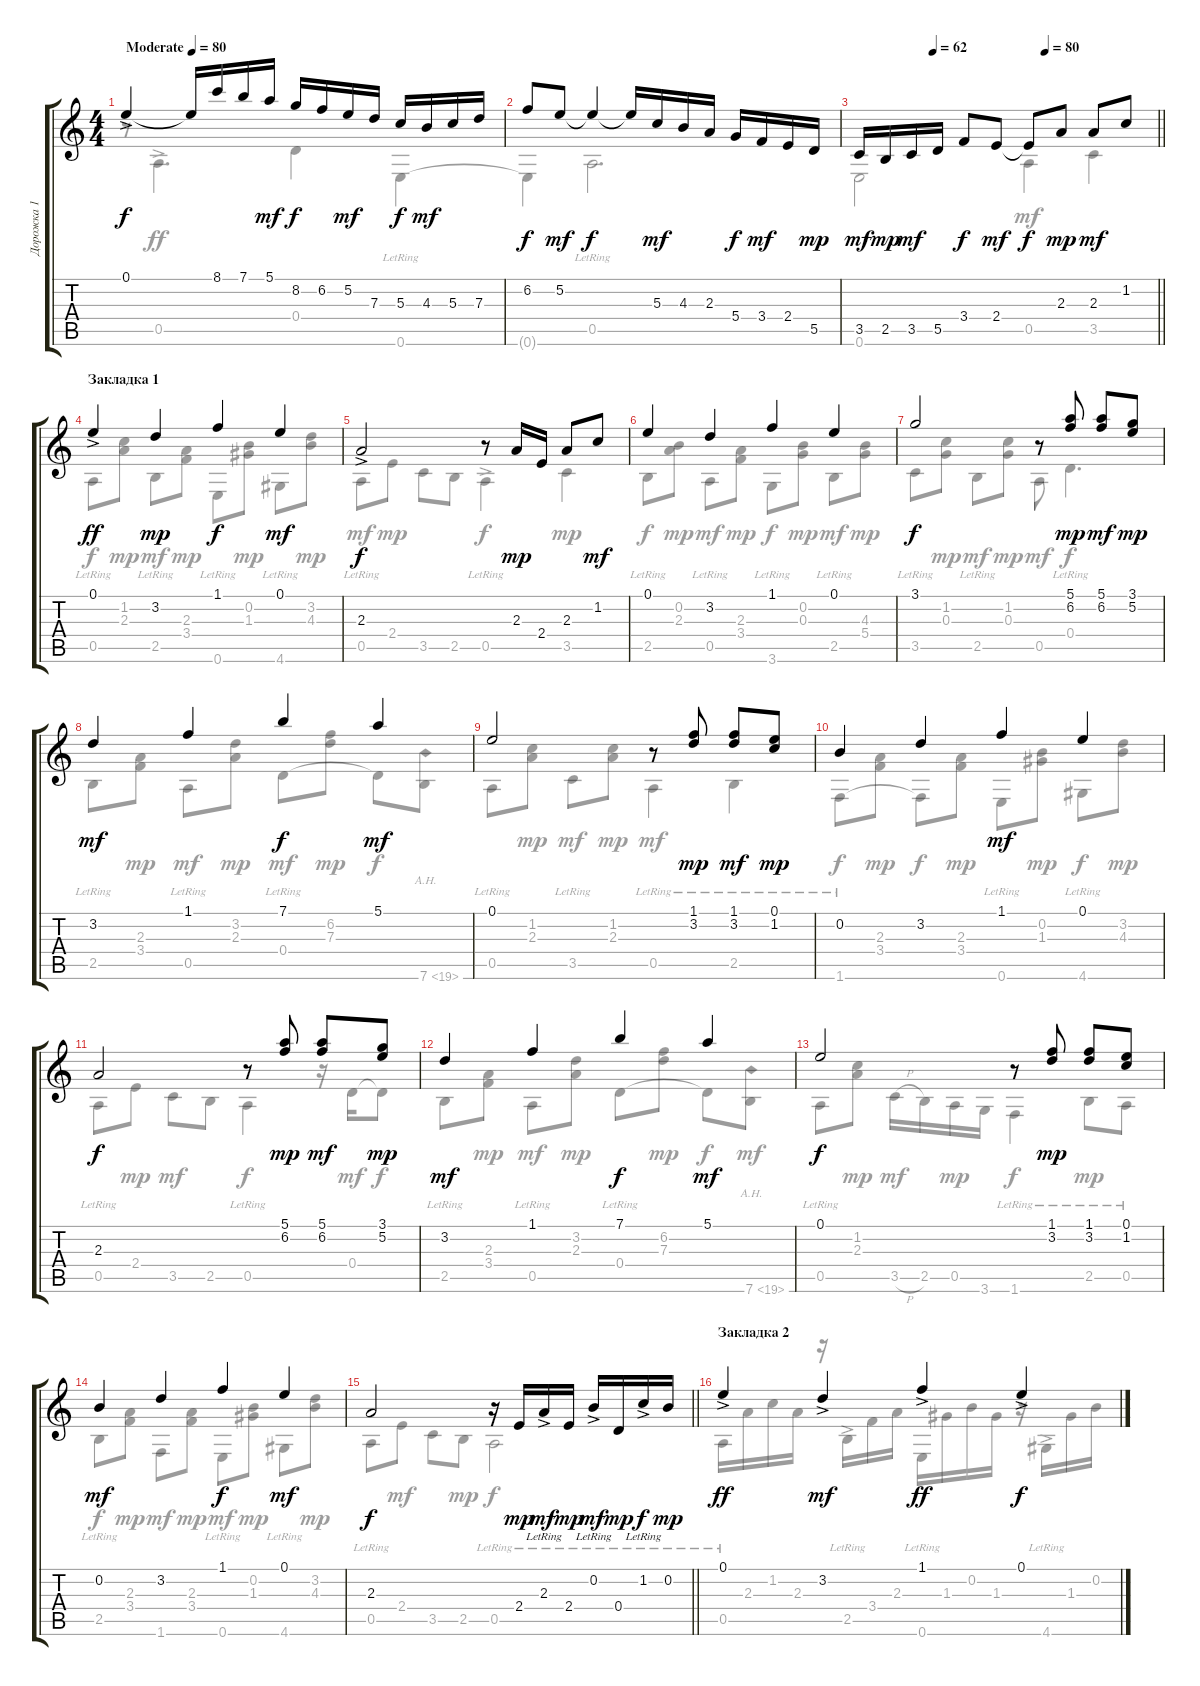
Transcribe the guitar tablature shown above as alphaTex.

\track ("Дорожка 1" "Дорожка 1") {instrument acousticguitarsteel}
\staff {score tabs}
\tuning (E4 B3 G3 D3 A2 E2) {hide}
\voice
\ts (4 4)
\tempo (80 "Moderate")
\clef g2
\ks c
0.1{ac}.4{dy f instrument acousticguitarsteel} 0.1{t}.16 8.1.16 7.1.16 5.1.16{dy mf} 8.2.16{dy f} 6.2.16 5.2.16{dy mf} 7.3.16 5.3.16{dy f} 4.3.16{dy mf} 5.3.16 7.3.16 |
6.2.8{dy f} 5.2.8{dy mf} 5.2{t}.4{dy f} 5.2{t}.16 5.3.16{dy mf} 4.3.16 2.3.16 5.4.16{dy f} 3.4.16{dy mf} 2.4.16 5.5.16{dy mp} |
\tempo (62 0.25)
\tempo (80 0.625)
\barLineRight lightlight
3.5.16{dy mf} 2.5.16{dy mp} 3.5.16{dy mf} 5.5.16 3.4.8{dy f} 2.4.8{dy mf} 2.4{t}.8{dy f} 2.3.8{dy mp} 2.3.8{dy mf} 1.2.8 |
\section ("" "Закладка 1")
0.1{ac}.4{dy ff} 3.2.4{dy mp} 1.1.4{dy f} 0.1.4{dy mf} |
2.3{ac}.2{dy f} r.8 2.3.16{dy mp} 2.4.16 2.3.8 1.2.8{dy mf} |
0.1.4 3.2.4 1.1.4 0.1.4 |
3.1.2{dy f} r.8 (5.1 6.2).8{dy mp} (5.1 6.2).8{dy mf} (3.1 5.2).8{dy mp} |
3.2.4{dy mf} 1.1.4 7.1.4{dy f} 5.1.4{dy mf} |
0.1.2 r.8 (1.1 3.2).8{dy mp} (1.1 3.2).8{dy mf} (0.1 1.2).8{dy mp} |
0.2.4 3.2.4 1.1.4{dy mf} 0.1.4 |
2.3.2{dy f} r.8 (5.1 6.2).8{dy mp} (5.1 6.2).8{dy mf} (3.1 5.2).8{dy mp} |
3.2.4{dy mf} 1.1.4 7.1.4{dy f} 5.1.4{dy mf} |
0.1.2{dy f} r.8 (1.1 3.2).8{dy mp} (1.1 3.2).8 (0.1 1.2).8 |
0.2.4{dy mf} 3.2.4 1.1.4{dy f} 0.1.4{dy mf} |
\barLineRight lightlight
2.3.2{dy f} r.16 2.4.16{dy mp} 2.3{ac lr}.16{dy mf} 2.4.16{dy mp} 0.2{ac lr}.16{dy mf} 0.4.16{dy mp} 1.2{ac lr}.16{dy f} 0.2.16{dy mp} |
\section ("" "Закладка 2")
0.1{ac}.4{dy ff} 3.2{ac}.4{dy mf} 1.1{ac}.4{dy ff} 0.1{ac}.4{dy f}
\voice
\clef g2
\ottava regular
\simile none
\ks c
r.8{dy ff} 0.5{ac}.4{d} 0.4.4{dy f} 0.6{lr}.4 |
0.6{t}.4 0.5{lr}.2{d} |
\barLineRight lightlight
0.6.2 0.5.4{dy mf} 3.5.4 |
0.5{lr}.8{dy f} (1.2 2.3).8{dy mp} 2.5{lr}.8{dy mf} (2.3 3.4).8{dy mp} 0.6{lr}.8{dy f} (0.2 1.3).8{dy mp} 4.6{lr}.8{dy mf} (3.2 4.3).8{dy mp} |
0.5{lr}.8{dy mf} 2.4.8{dy mp} 3.5.8 2.5.8 0.5{ac lr}.4{dy f} 3.5.4{dy mp} |
2.5{lr}.8{dy f} (0.2 2.3).8{dy mp} 0.5{lr}.8{dy mf} (2.3 3.4).8{dy mp} 3.6{lr}.8{dy f} (0.2 0.3).8{dy mp} 2.5{lr}.8{dy mf} (4.3 5.4).8{dy mp} |
3.5{lr}.8{dy f} (1.2 0.3).8{dy mp} 2.5{lr}.8{dy mf} (1.2 0.3).8{dy mp} 0.5.8{dy mf} 0.4{lr}.4{d dy f} |
2.5{lr}.8 (2.3 3.4).8{dy mp} 0.5{lr}.8{dy mf} (3.2 2.3).8{dy mp} 0.4{lr}.8{dy mf} (6.2 7.3).8{dy mp} 0.4{t}.8{dy f} 7.6{ah 12}.8 |
0.5{lr}.8 (1.2 2.3).8{dy mp} 3.5{lr}.8{dy mf} (1.2 2.3).8{dy mp} 0.5{lr}.4{dy mf} 2.5{lr}.4 |
1.6{lr}.8{dy f} (2.3 3.4).8{dy mp} 1.6{t}.8{dy f} (2.3 3.4).8{dy mp} 0.6{lr}.8{dy mf} (0.2 1.3).8{dy mp} 4.6{lr}.8{dy f} (3.2 4.3).8{dy mp} |
0.5{lr}.8{dy f} 2.4.8{dy mp} 3.5.8{dy mf} 2.5.8 0.5{lr}.4{dy f} r.16 0.4.16{dy mf} 0.4{t}.8{dy f} |
2.5{lr}.8 (2.3 3.4).8{dy mp} 0.5{lr}.8{dy mf} (3.2 2.3).8{dy mp} 0.4{lr}.8{dy f} (6.2 7.3).8{dy mp} 0.4{t}.8{dy f} 7.6{ah 12}.8{dy mf} |
0.5{lr}.8{dy f} (1.2 2.3).8{dy mp} 3.5{h}.16{dy mf} 2.5.16 0.5.16{dy mp} 3.6.16 1.6{lr}.4{dy f} 2.5{lr}.8{dy mp} 0.5{lr}.8 |
2.5{lr}.8{dy f} (2.3 3.4).8{dy mp} 1.6.8{dy mf} (2.3 3.4).8{dy mp} 0.6{lr}.8{dy mf} (0.2 1.3).8{dy mp} 4.6{lr}.8{dy mf} (3.2 4.3).8{dy mp} |
\barLineRight lightlight
0.5{lr}.8{dy f} 2.4.8{dy mf} 3.5.8 2.5.8{dy mp} 0.5{lr}.2{dy f} |
0.5{lr}.16 2.3.16 1.2.16 2.3.16 r.16 2.5{ac lr}.16 3.4.16 2.3.16 0.6{lr}.16 1.3.16 0.2.16 1.3.16 r.16 4.6{ac lr}.16 1.3.16 0.2.16
